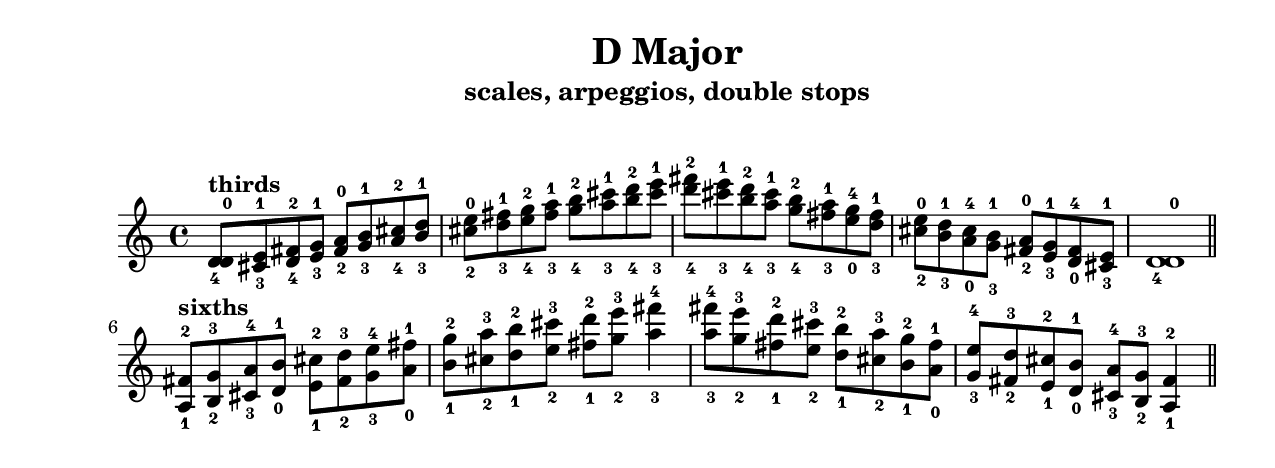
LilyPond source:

\version "2.22.1"
\paper {
left-margin = 2\cm
righy-margin = 2\cm
paper-width = 8.5\in
paper-height = 11\in
}
\markup{\lower #10 \null}
\header {
  title = "D Major"
  composer = ""
  subtitle = "scales, arpeggios, double stops"
}

\score {
  \relative c' {
  <d-4 d-0>8^\markup{\bold "thirds"} <cis-3 e-1> <d-4 fis-2> <e-3 g-1>
  <fis-2 a-0> <g-3 b-1> <a-4 cis-2> <b-3 d-1>
  <cis -2 e-0> <d-3 fis-1> <e-4 g-2> <fis-3 a-1> 
  <g-4 b-2> <a-3 cis-1> <b-4 d-2> <cis-3 e-1> 
  <d-4 fis-2> <cis-3 e-1> <b-4 d-2> <a-3 cis-1>
  <g-4 b-2> <fis-3 a-1> <e-0 g-4> <d-3 fis-1>
  <cis-2 e-0> <b-3 d-1> <a-0 cis-4> <g-3 b-1>
  <fis-2 a-0> <e-3 g-1> <d-0 fis-4> <cis-3 e-1> 
  <d-4 d-0>1 \bar "||" \break

  <a-1 fis'-2>8^\markup{\bold "sixths"} <b-2 g'-3> <cis-3 a'-4> <d-0 b'-1>
  <e-1 cis'-2> <fis-2 d'-3> <g-3 e'-4> <a-0 fis'-1>
  <b-1 g'-2> <cis-2 a'-3> <d-1 b'-2> <e-2 cis'-3>
  <fis-1 d'-2> <g-2 e'-3> <a-3 fis'-4>4
  <a-3 fis'-4>8 <g-2 e'-3> <fis-1 d'-2> <e-2 cis'-3>
  <d-1 b'-2> <cis-2 a'-3> <b-1 g'-2> <a-0 fis'-1>
  <g-3 e'-4> <fis-2 d'-3> <e-1 cis'-2> <d-0 b'-1>
  <cis-3 a'-4> <b-2 g'-3> <a-1 fis'-2>4 \bar "||" \break 





  }

  \layout {indent =0} 
  \midi {}
}